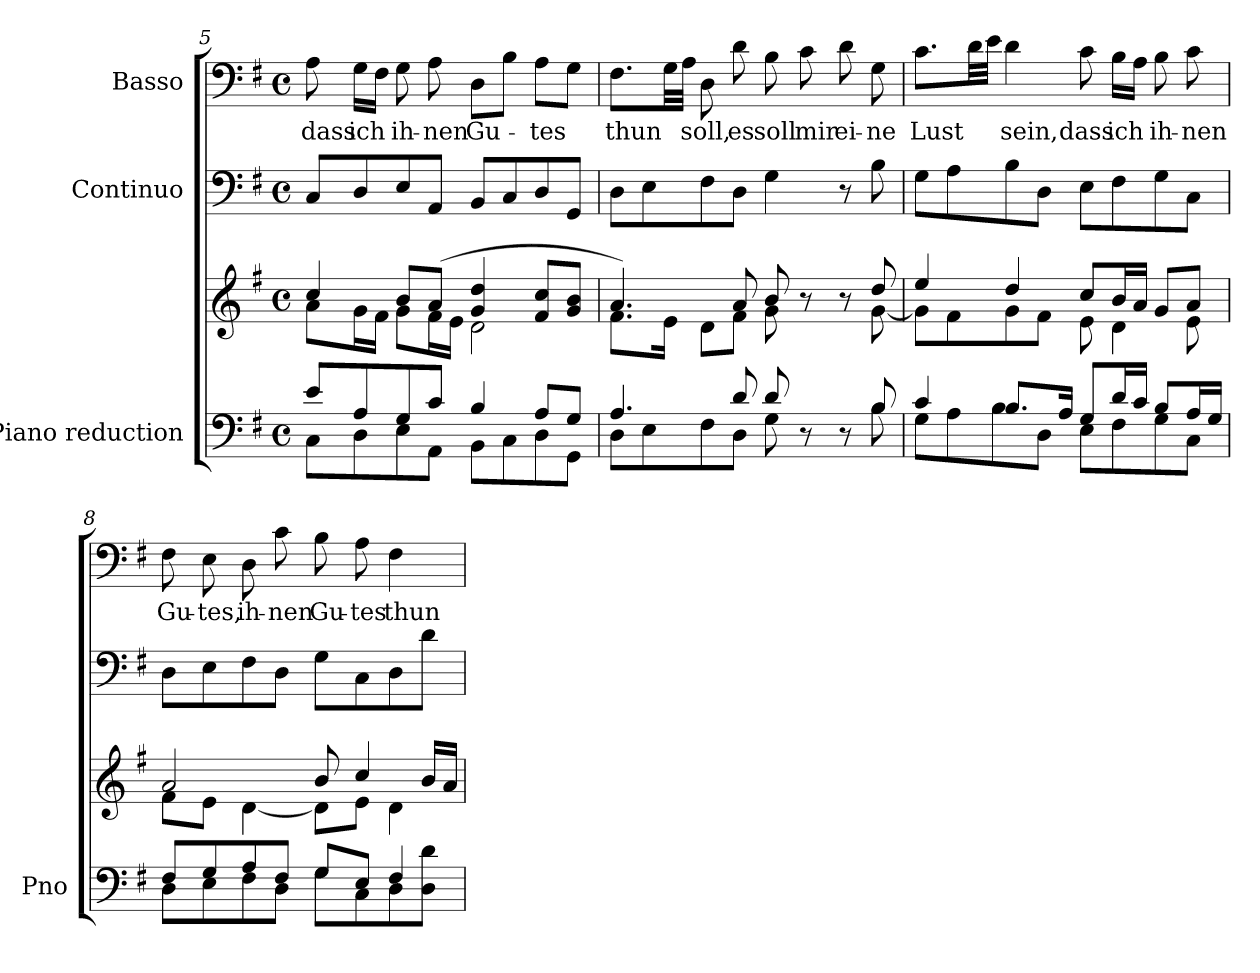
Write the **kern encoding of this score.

**kern	**kern	**kern	**kern	**text
*part3	*part3	*part2	*part1	*part1
*staff4	*staff3	*staff2	*staff1	*staff1
*I"Piano reduction	*	*I"Continuo	*I"Basso	*
*I'Pno	*	*	*	*
!!LO:LB:g=z
*clefF4	*clefG2	*clefF4	*clefF4	*
*k[f#]	*k[f#]	*k[f#]	*k[f#]	*
*M4/4	*M4/4	*M4/4	*M4/4	*
*met(c)	*met(c)	*met(c)	*met(c)	*
=5	=5	=5	=5	=5
*^	*^	*	*	*
!	!	!	!	!	!	!LO:LY:b
8e/L	8C\L	4cc/	8a\L	8C/L	8A\	dass
!	!	!	!	!	!	!LO:LY:b
8A/	8D\	.	16g\L	8D/	16G\LL	ich
.	.	.	16f#\JJ	.	16F#\JJ	.
!	!	!	!	!	!	!LO:LY:b
8G/	8E\	8b/L	8g\L	8E/	8G\	ih-
!	!	!	!	!	!	!LO:LY:b
8c/J	8AA\J	(8a/J	16f#\L	8AA/J	8A\	-nen
.	.	.	16e\JJ	.	.	.
!	!	!	!	!	!	!LO:LY:b
4B/	8BB\L	4g/ 4dd/	2d\	8BB/L	8D\L	Gu-
.	8C\	.	.	8C/	8B\J	.
!	!	!	!	!	!	!LO:LY:b
8A/L	8D\	8f#/ 8cc/L	.	8D/	8A\L	-tes
8G/J	8GG\J	8g/ 8b/J	.	8GG/J	8G\J	.
=6	=6	=6	=6	=6	=6	=6
!	!	!	!	!	!	!LO:LY:b
4.A/	8D\L	4.a/)	8.f#\L	8D\L	8.F#\L	thun
.	8E\	.	.	8E\	.	.
.	.	.	16e\Jk	.	32G\LL	.
.	.	.	.	.	32A\JJJ	.
!	!	!	!	!	!	!LO:LY:b
.	8F#\	.	8d\L	8F#\	8D\	soll,
!	!	!	!	!	!	!LO:LY:b
8d/	8D\J	8a/	8f#\J	8D\J	8d\	es
!	!	!	!	!	!	!LO:LY:b
8d/	8G\	8b/	8g\	4G\	8B\	soll
!	!	!	!	!	!	!LO:LY:b
8r	8ryy	8r	8ryy	.	8c\	mir
!	!	!	!	!	!	!LO:LY:b
8r	8ryy	8r	8ryy	8r	8d\	ei-
!	!	!	!	!	!	!LO:LY:b
8B/	8B\	8dd/	[8g\	8B\	8G\	-ne
=7	=7	=7	=7	=7	=7	=7
!	!	!	!	!	!	!LO:LY:b
4c/	8G\L	4ee/	8g\L]	8G\L	8.c\L	Lust
.	8A\	.	8f#\	8A\	.	.
.	.	.	.	.	32d\LL	.
.	.	.	.	.	32e\JJJ	.
!	!	!	!	!	!	!LO:LY:b
8.B/L	8B\	4dd/	8g\	8B\	4d\	sein,
.	8D\J	.	8f#\J	8D\J	.	.
16A/Jk	.	.	.	.	.	.
!	!	!	!	!	!	!LO:LY:b
8G/L	8E\L	8cc/L	8e\	8E\L	8c\	dass
!	!	!	!	!	!	!LO:LY:b
16d/L	8F#\	16b/L	4d\	8F#\	16B\LL	ich
16c/JJ	.	16a/JJ	.	.	16A\JJ	.
!	!	!	!	!	!	!LO:LY:b
8B/L	8G\	8g/L	.	8G\	8B\	ih-
!	!	!	!	!	!	!LO:LY:b
16A/L	8C\J	8a/J	8e\	8C\J	8c\	-nen
16G/JJ	.	.	.	.	.	.
=8	=8	=8	=8	=8	=8	=8
!	!	!	!	!	!	!LO:LY:b
8F#/L	8D\L	2a/	8f#\L	8D\L	8F#\	Gu-
!	!	!	!	!	!	!LO:LY:b
8G/	8E\	.	8e\J	8E\	8E\	-tes,
!	!	!	!	!	!	!LO:LY:b
8A/	8F#\	.	[4d\	8F#\	8D\	ih-
!	!	!	!	!	!	!LO:LY:b
8F#/J	8D\J	.	.	8D\J	8c\	-nen
!	!	!	!	!	!	!LO:LY:b
8G/L	8G\L	8b/	8d\L]	8G\L	8B\	Gu-
!	!	!	!	!	!	!LO:LY:b
8E/J	8C\	4cc/	8e\J	8C\	8A\	-tes
!	!	!	!	!	!	!LO:LY:b
4F#/	8D\	.	4d\	8D\	4F#\	thun
.	8D\ 8d\J	16b/LL	.	8d\J	.	.
.	.	16a/JJ	.	.	.	.
*v	*v	*	*	*	*	*
*	*v	*v	*	*	*
=	=	=	=	=
*-	*-	*-	*-	*-
